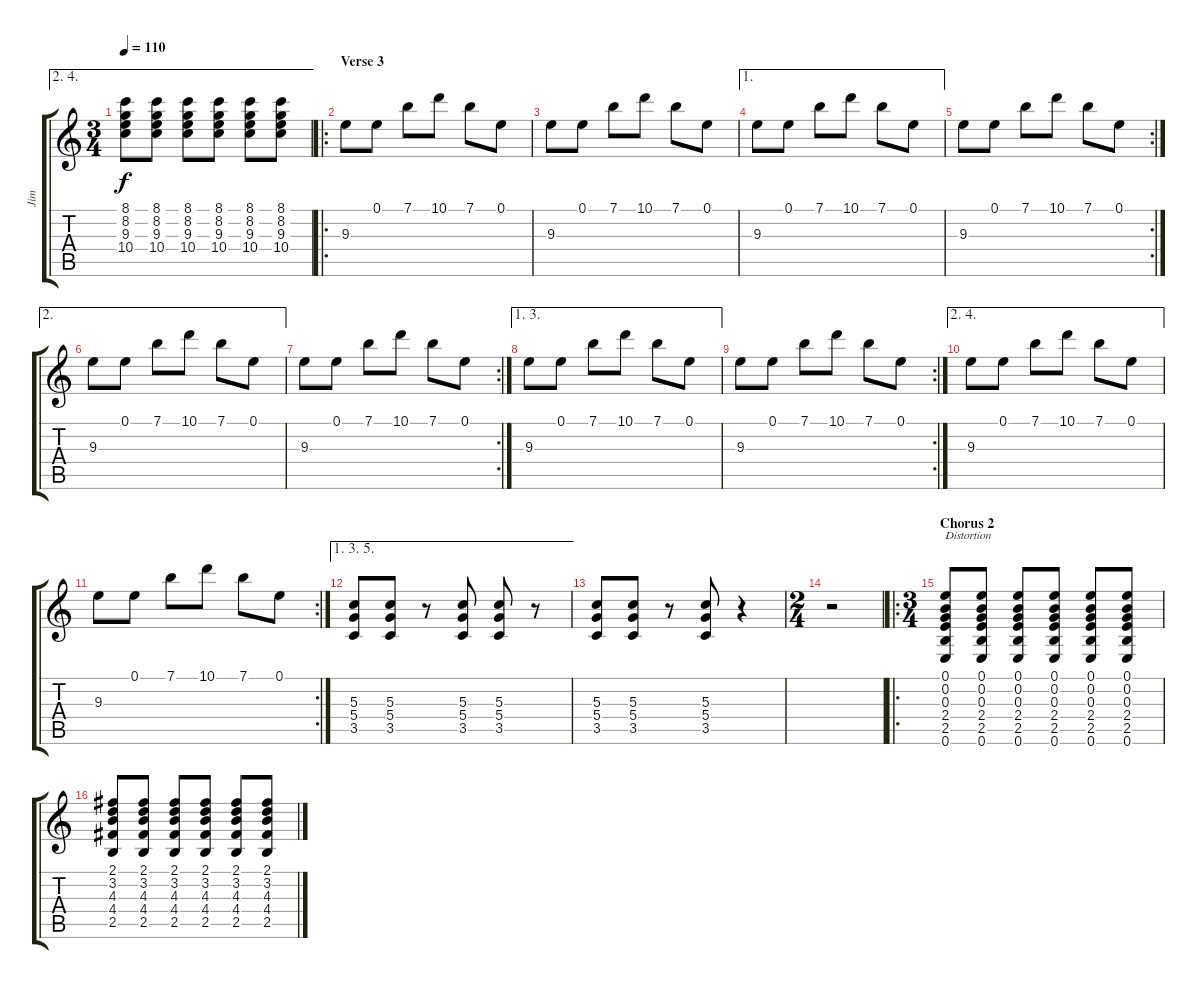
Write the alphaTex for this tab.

\track ("Jim" "Jim") {instrument electricguitarjazz}
\staff {score tabs}
\tuning (E4 B3 G3 D3 A2 E2) {hide}
\ae (2 4)
\ts (3 4)
\tempo 110
\clef g2
\ks c
(8.1 8.2 9.3 10.4).8{dy f instrument distortionguitar} (8.1 8.2 9.3 10.4).8 (8.1 8.2 9.3 10.4).8 (8.1 8.2 9.3 10.4).8 (8.1 8.2 9.3 10.4).8 (8.1 8.2 9.3 10.4).8 |
\ro
\section ("" "Verse 3")
9.3.8{instrument electricguitarjazz} 0.1.8 7.1.8 10.1.8 7.1.8 0.1.8 |
9.3.8 0.1.8 7.1.8 10.1.8 7.1.8 0.1.8 |
\ae 1
9.3.8 0.1.8 7.1.8 10.1.8 7.1.8 0.1.8 |
\rc 2
9.3.8 0.1.8 7.1.8 10.1.8 7.1.8 0.1.8 |
\ae 2
9.3.8 0.1.8 7.1.8 10.1.8 7.1.8 0.1.8 |
\rc 2
9.3.8 0.1.8 7.1.8 10.1.8 7.1.8 0.1.8 |
\ae (1 3)
9.3.8 0.1.8 7.1.8 10.1.8 7.1.8 0.1.8 |
\rc 2
9.3.8 0.1.8 7.1.8 10.1.8 7.1.8 0.1.8 |
\ae (2 4)
9.3.8 0.1.8 7.1.8 10.1.8 7.1.8 0.1.8 |
\rc 2
9.3.8 0.1.8 7.1.8 10.1.8 7.1.8 0.1.8 |
\ae (1 3 5)
(5.3 5.4 3.5).8{instrument overdrivenguitar} (5.3 5.4 3.5).8 r.8 (5.3 5.4 3.5).8 (5.3 5.4 3.5).8 r.8 |
(5.3 5.4 3.5).8 (5.3 5.4 3.5).8 r.8 (5.3 5.4 3.5).8 r.4 |
\ts (2 4)
r.2 |
\ro
\ts (3 4)
\section ("" "Chorus 2")
(0.1 0.2 0.3 2.4 2.5 0.6).8{txt "Distortion" instrument distortionguitar} (0.1 0.2 0.3 2.4 2.5 0.6).8 (0.1 0.2 0.3 2.4 2.5 0.6).8 (0.1 0.2 0.3 2.4 2.5 0.6).8 (0.1 0.2 0.3 2.4 2.5 0.6).8 (0.1 0.2 0.3 2.4 2.5 0.6).8 |
(2.1 3.2 4.3 4.4 2.5).8{instrument distortionguitar} (2.1 3.2 4.3 4.4 2.5).8 (2.1 3.2 4.3 4.4 2.5).8 (2.1 3.2 4.3 4.4 2.5).8 (2.1 3.2 4.3 4.4 2.5).8 (2.1 3.2 4.3 4.4 2.5).8
